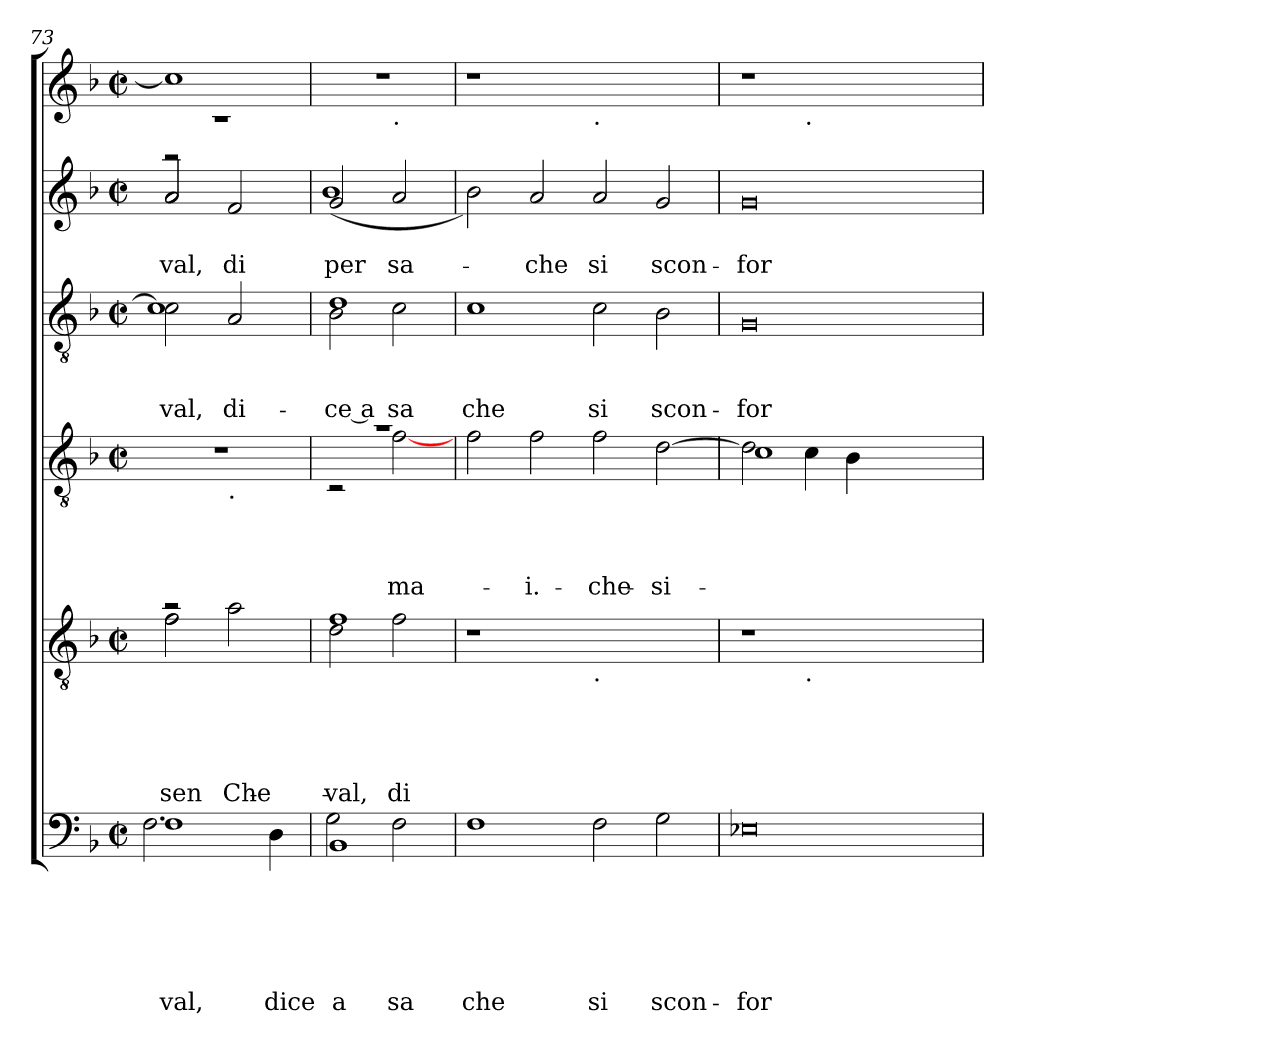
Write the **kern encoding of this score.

**kern	**text	**text	**text	**text	**text	**text	**kern	**text	**text	**text	**text	**text	**kern	**text	**text	**text	**text	**kern	**text	**text	**text	**kern	**text	**text	**kern
*part6	*part6	*part6	*part6	*part6	*part6	*part6	*part5	*part5	*part5	*part5	*part5	*part5	*part4	*part4	*part4	*part4	*part4	*part3	*part3	*part3	*part3	*part2	*part2	*part2	*part1
*staff6	*staff6	*staff6	*staff6	*staff6	*staff6	*staff6	*staff5	*staff5	*staff5	*staff5	*staff5	*staff5	*staff4	*staff4	*staff4	*staff4	*staff4	*staff3	*staff3	*staff3	*staff3	*staff2	*staff2	*staff2	*staff1
*clefF4	*	*	*	*	*	*	*clefGv2	*	*	*	*	*	*clefGv2	*	*	*	*	*clefGv2	*	*	*	*clefG2	*	*	*clefG2
*k[b-]	*	*	*	*	*	*	*k[b-]	*	*	*	*	*	*k[b-]	*	*	*	*	*k[b-]	*	*	*	*k[b-]	*	*	*k[b-]
*F:	*	*	*	*	*	*	*F:	*	*	*	*	*	*F:	*	*	*	*	*F:	*	*	*	*F:	*	*	*F:
*M2/2	*	*	*	*	*	*	*M2/2	*	*	*	*	*	*M2/2	*	*	*	*	*M2/2	*	*	*	*M2/2	*	*	*M2/2
*met(c|)	*	*	*	*	*	*	*met(c|)	*	*	*	*	*	*met(c|)	*	*	*	*	*met(c|)	*	*	*	*met(c|)	*	*	*met(c|)
=73	=73	=73	=73	=73	=73	=73	=73	=73	=73	=73	=73	=73	=73	=73	=73	=73	=73	=73	=73	=73	=73	=73	=73	=73	=73
!	!	!	!	!	!	!LO:LY:b	!	!	!	!	!	!	!	!	!	!	!	!	!	!	!	!	!	!	!
*^	*	*	*	*	*	*	*	*	*	*	*	*	*	*	*	*	*	*	*	*	*	*	*	*	*
!	!	!	!	!	!	!	!LO:LY:b	!	!	!	!	!	!LO:LY:b	!	!	!	!	!	!	!	!	!	!	!	!	!
*	*	*	*	*	*	*	*	*^	*	*	*	*	*	*	*	*	*	*	*	*	*	*	*	*	*	*
*	*	*	*	*	*	*	*	*	*^	*	*	*	*	*	*	*	*	*	*	*	*	*	*	*	*	*	*
!	!	!	!	!	!	!	!	!	!	!	!	!	!	!	!LO:LY:b	!	!	!	!	!	!	!	!	!LO:LY:b	!	!	!LO:LY:b	!
*	*	*	*	*	*	*	*	*	*	*	*	*	*	*	*	*	*	*	*	*	*^	*	*	*	*^	*	*	*
*	*	*	*	*	*	*	*	*	*	*	*	*	*	*	*	*	*	*	*	*	*	*	*	*	*	*	*^	*	*	*
!	!	!	!	!	!	!	!	!	!	!	!	!	!	!	!	!	!	!	!	!	!	!	!	!	!	!	!	!	!	!LO:LY:b	!
*	*	*	*	*	*	*	*	*	*	*	*	*	*	*	*	*^	*	*	*	*	*	*	*	*	*	*	*	*	*	*	*^
1F	2.F\	.	.	.	.	.	val,	2ra	2f\	2f\	.	.	.	.	sen-	1r	2ryy	.	.	.	.	2c\	1c]	.	.	-val,	2raa	2a/	2a/	.	val,	1cc]	1rc
!	!	!	!	!	!	!	!	!	!	!	!	!	!	!	!	!	!LO:TX:b:t=.	!	!	!	!	!	!	!	!	!	!	!	!	!	!	!	!
!	!	!	!	!	!	!	!	!	!	!	!	!	!	!	!LO:LY:b	!	!	!	!	!	!	!	!	!	!	!LO:LY:b	!	!	!	!	!LO:LY:b	!	!
.	.	.	.	.	.	.	.	2ryy	2ryy	2a\	.	.	.	.	-Che	.	2ryy	.	.	.	.	2A/	.	.	.	di-	2ryy	2ryy	2f/	.	di-	.	.
!	!	!	!	!	!	!	!LO:LY:b	!	!	!	!	!	!	!	!	!	!	!	!	!	!	!	!	!	!	!	!	!	!	!	!	!	!
.	4D\	.	.	.	.	.	di­ce	.	.	.	.	.	.	.	.	.	.	.	.	.	.	.	.	.	.	.	.	.	.	.	.	.	.
*	*	*	*	*	*	*	*	*v	*v	*v	*	*	*	*	*	*	*	*	*	*	*	*	*	*	*	*	*v	*v	*v	*	*	*	*
=74	=74	=74	=74	=74	=74	=74	=74	=74	=74	=74	=74	=74	=74	=74	=74	=74	=74	=74	=74	=74	=74	=74	=74	=74	=74	=74	=74	=74	=74
!	!	!	!	!	!	!	!LO:LY:b:rj	!	!	!	!	!	!	!	!	!	!	!	!	!	!	!	!	!	!	!	!	!	!
!	!	!	!	!	!	!	!LO:LY:b	!	!	!	!	!	!LO:LY:b:rj	!	!	!	!	!	!	!	!	!	!	!	!	!	!	!	!
*	*	*	*	*	*	*	*	*^	*	*	*	*	*	*	*	*	*	*	*	*	*	*	*	*	*	*	*	*	*
!	!	!	!	!	!	!	!	!	!	!	!	!	!	!LO:LY:b:rj	!	!	!	!	!	!	!	!	!	!	!LO:LY:b:rj	!	!	!	!	!
!	!	!	!	!	!	!	!	!	!	!	!	!	!	!	!	!	!	!	!	!	!	!	!	!	!LO:LY:b:rj	!	!	!LO:LY:b:rj	!	!
*	*	*	*	*	*	*	*	*	*	*	*	*	*	*	*	*	*	*	*	*	*	*	*	*	*	*^	*	*	*	*
!	!	!	!	!	!	!	!	!	!	!	!	!	!	!	!	!	!	!	!	!	!	!	!	!	!	!	!	!	!LO:LY:b:rj	!	!
1BB-	2G\	.	.	.	.	.	a	1f	2d\	.	.	.	.	val,	1ra	2rC	.	.	.	.	1d	2B-\	.	.	ce a	2g/	(>1b-	.	-per	1r	2ryy
!	!	!	!	!	!	!	!	!	!	!	!	!	!	!	!	!	!	!	!	!	!	!	!	!	!	!	!	!	!	!	!LO:TX:b:t=.
!	!	!	!	!	!	!	!LO:LY:b	!	!	!	!	!	!	!LO:LY:b	!	!	!	!	!	!LO:LY:b	!	!	!	!	!LO:LY:b	!	!	!	!LO:LY:b	!	!
.	2F\	.	.	.	.	.	sa-	.	2f\	.	.	.	.	di-	.	[>2f\	.	.	.	ma-	.	2c\	.	.	sa-	2a/	.	.	sa-	.	2ryy
*	*	*	*	*	*	*	*	*	*	*	*	*	*	*	*	*	*	*	*	*	*	*	*	*	*	*v	*v	*	*	*	*
!!LO:PB:g=z
=75	=75	=75	=75	=75	=75	=75	=75	=75	=75	=75	=75	=75	=75	=75	=75	=75	=75	=75	=75	=75	=75	=75	=75	=75	=75	=75	=75	=75	=75	=75
!	!	!	!	!	!	!	!LO:LY:b	!	!	!	!	!	!	!	!	!	!	!	!	!	!	!	!	!	!LO:LY:b	!	!	!	!	!
*v	*v	*	*	*	*	*	*	*	*	*	*	*	*	*	*v	*v	*	*	*	*	*v	*v	*	*	*	*	*	*	*v	*v
*	*	*	*	*	*	*	*v	*v	*	*	*	*	*	*	*	*	*	*	*	*	*	*	*	*	*	*
1F	.	.	.	.	.	-che	1r	.	.	.	.	.	2f\	.	.	.	.	1c	.	.	-che	2b-\)	.	.	1r
!	!	!	!	!	!	!	!	!	!	!	!	!	!	!	!	!	!LO:LY:b	!	!	!	!	!	!	!LO:LY:b	!
.	.	.	.	.	.	.	.	.	.	.	.	.	2f\	.	.	.	-i.	.	.	.	.	2a/	.	che	.
!	!	!	!	!	!	!	!	!	!	!	!	!	!	!	!	!	!	!	!	!	!	!	!	!	!LO:TX:b:t=.
!	!	!	!	!	!	!	!LO:TX:b:t=.	!	!	!	!	!	!	!	!	!	!	!	!	!	!	!	!	!	!
!	!	!	!	!	!	!LO:LY:b	!	!	!	!	!	!	!	!	!	!	!LO:LY:b	!	!	!	!LO:LY:b	!	!	!LO:LY:b	!
2F\	.	.	.	.	.	si	1ryy	.	.	.	.	.	2f\	.	.	.	che	2c\	.	.	si	2a/	.	si	1ryy
!	!	!	!	!	!	!LO:LY:b	!	!	!	!	!	!	!	!	!	!	!LO:LY:b	!	!	!	!LO:LY:b	!	!	!LO:LY:b	!
2G\	.	.	.	.	.	scon-	.	.	.	.	.	.	[>2d\	.	.	.	si	2B-\	.	.	scon-	2g/	.	scon-	.
=76	=76	=76	=76	=76	=76	=76	=76	=76	=76	=76	=76	=76	=76	=76	=76	=76	=76	=76	=76	=76	=76	=76	=76	=76	=76
!	!	!	!	!	!	!LO:LY:b	!	!	!	!	!	!	!	!	!	!	!	!	!	!	!LO:LY:b	!	!	!LO:LY:b	!
*	*	*	*	*	*	*	*^	*	*	*	*	*	*^	*	*	*	*	*	*	*	*	*	*	*	*^
0E-X	.	.	.	.	.	-for-	1r	2ryy	.	.	.	.	.	2d\]	1c	.	.	.	.	0G	.	.	-for-	0g	.	-for-	1r	2ryy
!	!	!	!	!	!	!	!	!	!	!	!	!	!	!	!	!	!	!	!	!	!	!	!	!	!	!	!	!LO:TX:b:t=.
!	!	!	!	!	!	!	!	!LO:TX:b:t=.	!	!	!	!	!	!	!	!	!	!	!	!	!	!	!	!	!	!	!	!
.	.	.	.	.	.	.	.	1.ryy	.	.	.	.	.	4c\	.	.	.	.	.	.	.	.	.	.	.	.	.	1.ryy
.	.	.	.	.	.	.	.	.	.	.	.	.	.	4B-\	.	.	.	.	.	.	.	.	.	.	.	.	.	.
.	.	.	.	.	.	.	1ryy	.	.	.	.	.	.	1ryy	1ryy	.	.	.	.	.	.	.	.	.	.	.	1ryy	.
*	*	*	*	*	*	*	*v	*v	*	*	*	*	*	*	*	*	*	*	*	*	*	*	*	*	*	*	*v	*v
*	*	*	*	*	*	*	*	*	*	*	*	*	*v	*v	*	*	*	*	*	*	*	*	*	*	*	*
=	=	=	=	=	=	=	=	=	=	=	=	=	=	=	=	=	=	=	=	=	=	=	=	=	=
*-	*-	*-	*-	*-	*-	*-	*-	*-	*-	*-	*-	*-	*-	*-	*-	*-	*-	*-	*-	*-	*-	*-	*-	*-	*-
